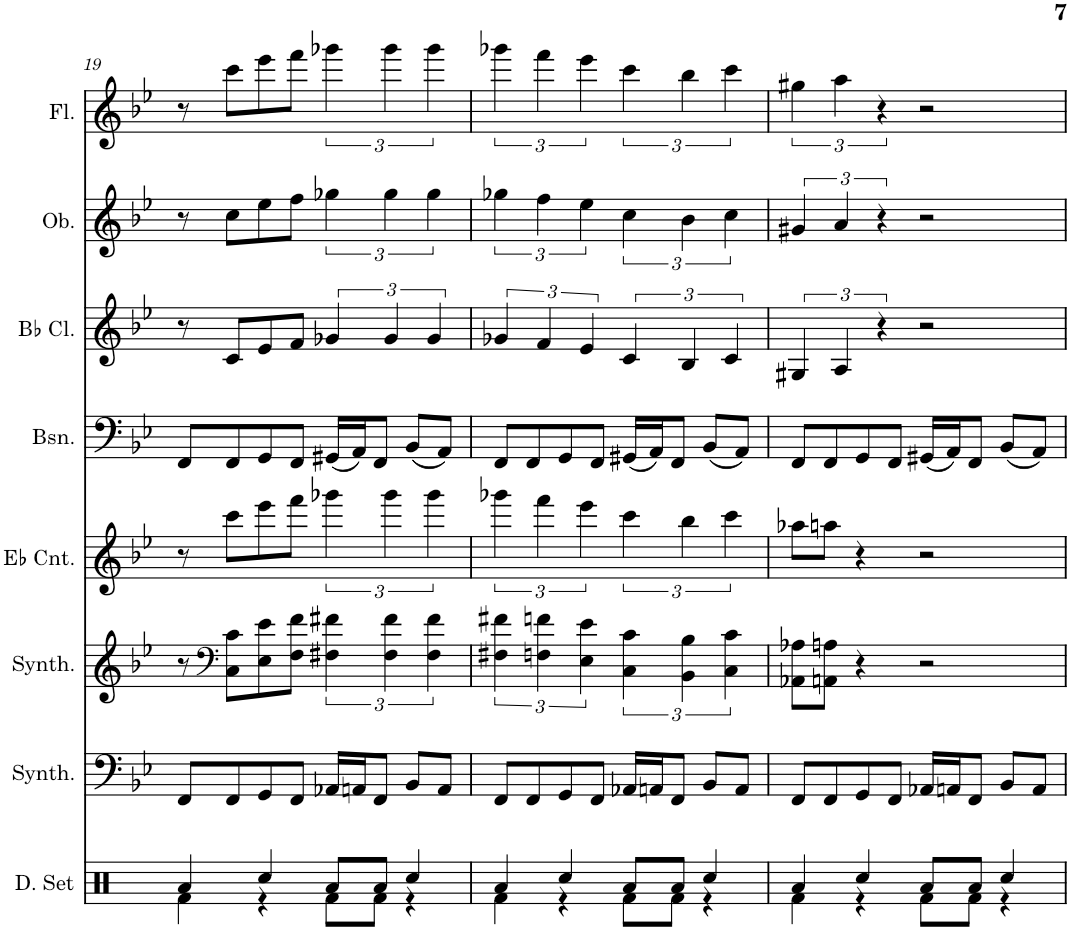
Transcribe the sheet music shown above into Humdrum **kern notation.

**kern	**kern	**kern	**kern	**kern	**kern	**kern	**kern
*part8	*part7	*part6	*part5	*part4	*part3	*part2	*part1
*staff8	*staff7	*staff6	*staff5	*staff4	*staff3	*staff2	*staff1
*I"Drumset, Percussion	*I"Bass Synthesizer, Synth Bass	*I"Brass Synthesizer, Brass Accomp.	*I"Eb Cornet, Trumpet	*I"Bassoon	*I"Bb Clarinet	*I"Oboe	*I"Flute
*I'D. Set	*I'Synth.	*I'Synth.	*I'Eb Cnt.	*I'Bsn.	*I'Bb Cl.	*I'Ob.	*I'Fl.
!!LO:PB:g=z
*clefX	*clefF4	*clefF4	*clefG2	*clefF4	*clefG2	*clefG2	*clefG2
*	*	*	*ITrd1c2	*	*ITrd1c2	*	*
*k[]	*k[b-e-]	*k[b-e-]	*k[b-e-]	*k[b-e-]	*k[b-e-]	*k[b-e-]	*k[b-e-]
*M4/4	*M4/4	*M4/4	*M4/4	*M4/4	*M4/4	*M4/4	*M4/4
=19	=19	=19	=19	=19	=19	=19	=19
*^	*	*	*	*	*	*	*
4Ra/	4Rf\	8FF/L	8r	8r	8FF/L	8r	8r	8r
*	*	*	*clefF4	*	*	*	*	*
.	.	8FF/	8C\ 8c\L	8ccc\L	8FF/	8c/L	8cc\L	8ccc\L
4Rcc/	4r	8GG/	8E-\ 8e-\	8eee-\	8GG/	8e-/	8ee-\	8eee-\
.	.	8FF/J	8F\ 8f\J	8fff\J	8FF/J	8f/J	8ff\J	8fff\J
8Ra/L	8Rf\L	16AA-X/LL	6F#X\ 6f#X\	6ggg-X\	(16GG#X/LL	6g-X/	6gg-X\	6ggg-X\
.	.	16AAn/J	.	.	16AA/J)	.	.	.
8Ra/J	8Rf\J	8FF/J	.	.	8FF/J	.	.	.
.	.	.	6F#\ 6f#\	6ggg-\	.	6g-/	6gg-\	6ggg-\
4Rcc/	4r	8BB-/L	.	.	(8BB-/L	.	.	.
.	.	.	6F#\ 6f#\	6ggg-\	.	6g-/	6gg-\	6ggg-\
.	.	8AA/J	.	.	8AA/J)	.	.	.
=20	=20	=20	=20	=20	=20	=20	=20	=20
4Ra/	4Rf\	8FF/L	6F#X\ 6f#X\	6ggg-X\	8FF/L	6g-X/	6gg-X\	6ggg-X\
.	.	8FF/	.	.	8FF/	.	.	.
.	.	.	6Fn\ 6fn\	6fff\	.	6f/	6ff\	6fff\
4Rcc/	4r	8GG/	.	.	8GG/	.	.	.
.	.	.	6E-\ 6e-\	6eee-\	.	6e-/	6ee-\	6eee-\
.	.	8FF/J	.	.	8FF/J	.	.	.
8Ra/L	8Rf\L	16AA-X/LL	6C\ 6c\	6ccc\	(16GG#X/LL	6c/	6cc\	6ccc\
.	.	16AAn/J	.	.	16AA/J)	.	.	.
8Ra/J	8Rf\J	8FF/J	.	.	8FF/J	.	.	.
.	.	.	6BB-\ 6B-\	6bb-\	.	6B-/	6b-\	6bb-\
4Rcc/	4r	8BB-/L	.	.	(8BB-/L	.	.	.
.	.	.	6C\ 6c\	6ccc\	.	6c/	6cc\	6ccc\
.	.	8AA/J	.	.	8AA/J)	.	.	.
=21	=21	=21	=21	=21	=21	=21	=21	=21
4Ra/	4Rf\	8FF/L	8AA-X\ 8A-X\L	8aa-X\L	8FF/L	6G#X/	6g#X/	6gg#X\
.	.	8FF/	8AAn\ 8An\J	8aan\J	8FF/	.	.	.
.	.	.	.	.	.	6A/	6a/	6aa\
4Rcc/	4r	8GG/	4r	4r	8GG/	.	.	.
.	.	.	.	.	.	6r	6r	6r
.	.	8FF/J	.	.	8FF/J	.	.	.
8Ra/L	8Rf\L	16AA-X/LL	2r	2r	(16GG#X/LL	2r	2r	2r
.	.	16AAn/J	.	.	16AA/J)	.	.	.
8Ra/J	8Rf\J	8FF/J	.	.	8FF/J	.	.	.
4Rcc/	4r	8BB-/L	.	.	(8BB-/L	.	.	.
.	.	8AA/J	.	.	8AA/J)	.	.	.
*v	*v	*	*	*	*	*	*	*
=	=	=	=	=	=	=	=
*-	*-	*-	*-	*-	*-	*-	*-
